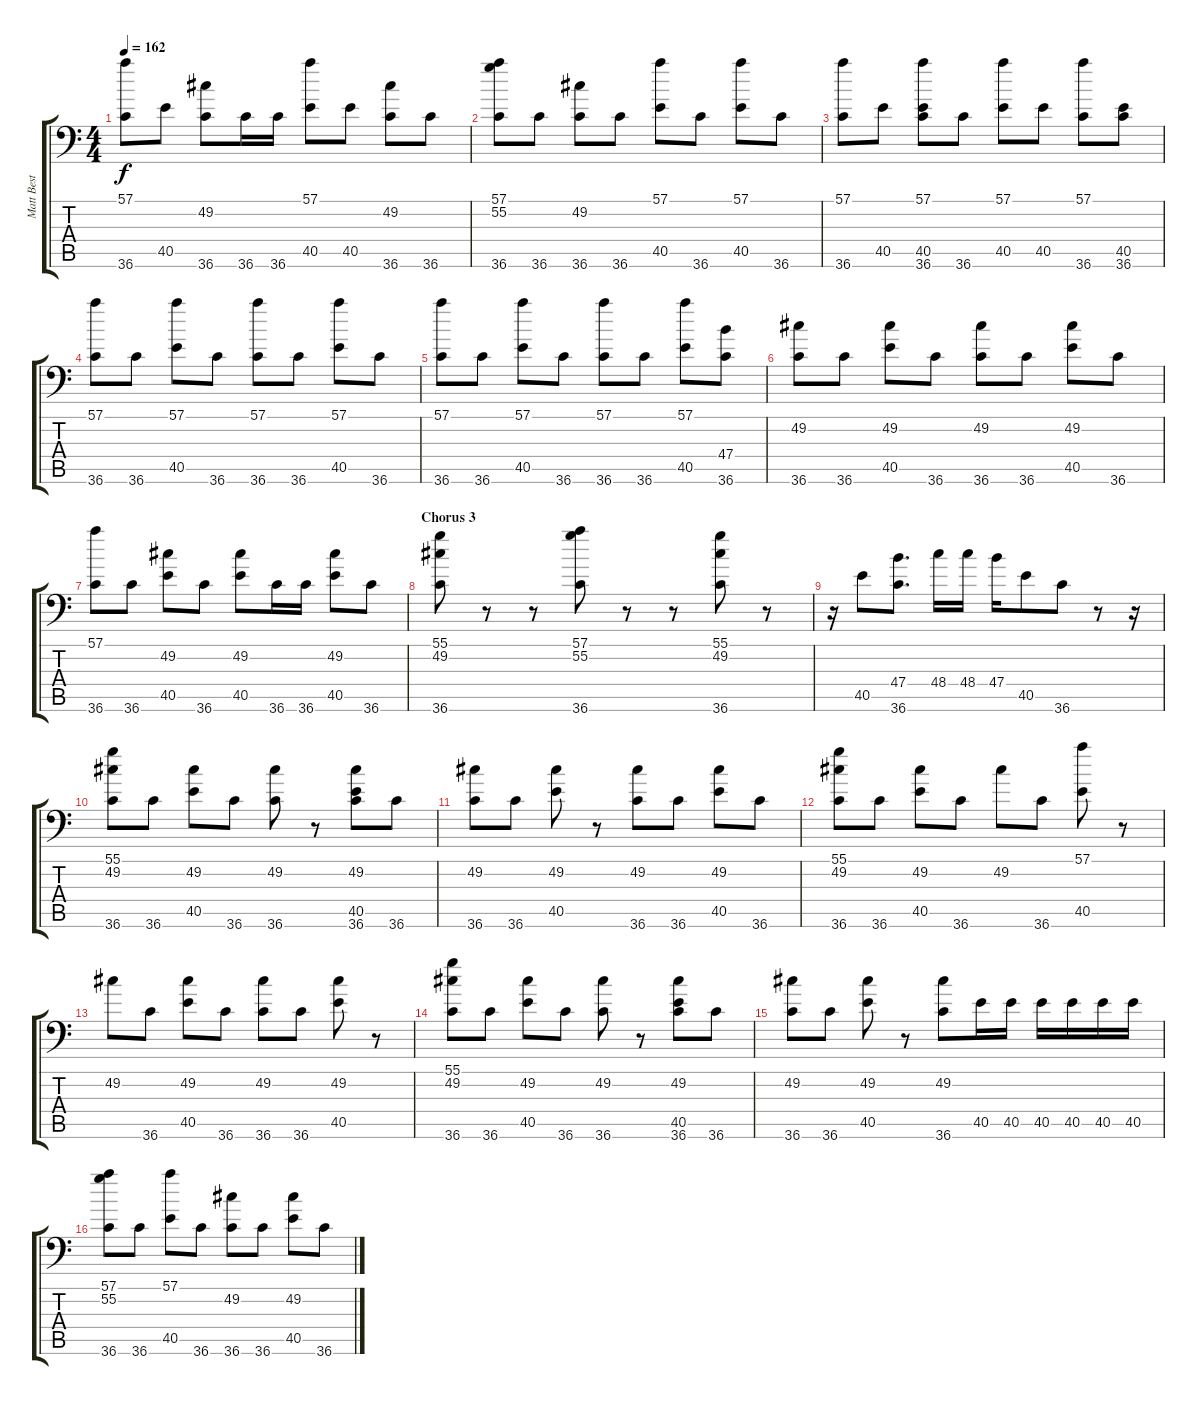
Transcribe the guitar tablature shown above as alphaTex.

\track ("Matt Best" "Matt Best") {instrument acousticgrandpiano}
\staff {score tabs}
\tuning (C-1 C-1 C-1 C-1 C-1 C-1) {hide}
\ts (4 4)
\tempo 162
\clef f4
\ks c
(57.1 36.6).8{dy f} 40.5.8 (49.2 36.6).8 36.6.16 36.6.16 (57.1 40.5).8 40.5.8 (49.2 36.6).8 36.6.8 |
(57.1 55.2 36.6).8 36.6.8 (49.2 36.6).8 36.6.8 (57.1 40.5).8 36.6.8 (57.1 40.5).8 36.6.8 |
(57.1 36.6).8 40.5.8 (57.1 40.5 36.6).8 36.6.8 (57.1 40.5).8 40.5.8 (57.1 36.6).8 (40.5 36.6).8 |
(57.1 36.6).8 36.6.8 (57.1 40.5).8 36.6.8 (57.1 36.6).8 36.6.8 (57.1 40.5).8 36.6.8 |
(57.1 36.6).8 36.6.8 (57.1 40.5).8 36.6.8 (57.1 36.6).8 36.6.8 (57.1 40.5).8 (47.4 36.6).8 |
(49.2 36.6).8 36.6.8 (49.2 40.5).8 36.6.8 (49.2 36.6).8 36.6.8 (49.2 40.5).8 36.6.8 |
(57.1 36.6).8 36.6.8 (49.2 40.5).8 36.6.8 (49.2 40.5).8 36.6.16 36.6.16 (49.2 40.5).8 36.6.8 |
\section ("" "Chorus 3")
(55.1 49.2 36.6).8 r.8 r.8 (57.1 55.2 36.6).8 r.8 r.8 (55.1 49.2 36.6).8 r.8 |
r.16 40.5.8 (47.4 36.6).8{d} 48.4.16 48.4.16 47.4.16 40.5.8 36.6.8 r.8 r.16 |
(55.1 49.2 36.6).8 36.6.8 (49.2 40.5).8 36.6.8 (49.2 36.6).8 r.8 (49.2 40.5 36.6).8 36.6.8 |
(49.2 36.6).8 36.6.8 (49.2 40.5).8 r.8 (49.2 36.6).8 36.6.8 (49.2 40.5).8 36.6.8 |
(55.1 49.2 36.6).8 36.6.8 (49.2 40.5).8 36.6.8 49.2.8 36.6.8 (57.1 40.5).8 r.8 |
49.2.8 36.6.8 (49.2 40.5).8 36.6.8 (49.2 36.6).8 36.6.8 (49.2 40.5).8 r.8 |
(55.1 49.2 36.6).8 36.6.8 (49.2 40.5).8 36.6.8 (49.2 36.6).8 r.8 (49.2 40.5 36.6).8 36.6.8 |
(49.2 36.6).8 36.6.8 (49.2 40.5).8 r.8 (49.2 36.6).8 40.5.16 40.5.16 40.5.16 40.5.16 40.5.16 40.5.16 |
(57.1 55.2 36.6).8 36.6.8 (57.1 40.5).8 36.6.8 (49.2 36.6).8 36.6.8 (49.2 40.5).8 36.6.8
